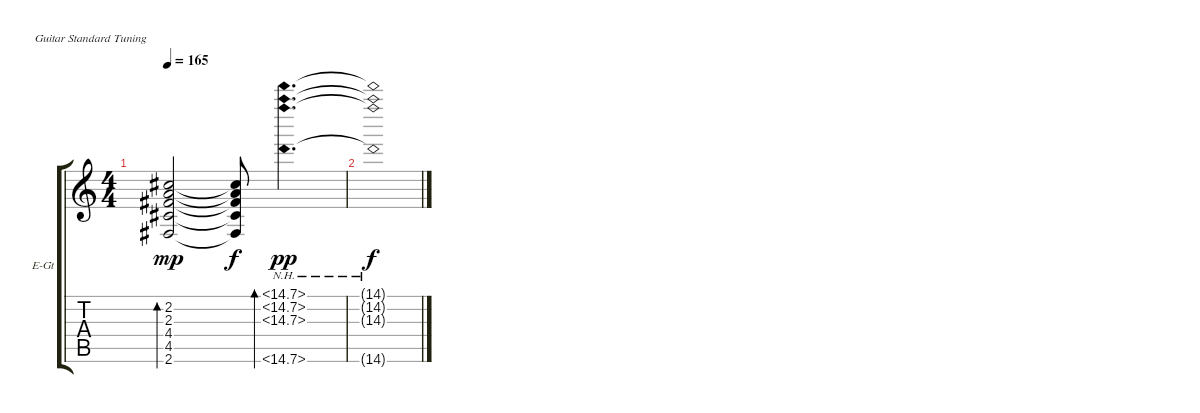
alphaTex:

\defaultSystemsLayout 4
\bracketExtendMode groupsimilarinstruments
\firstSystemTrackNameOrientation horizontal
\otherSystemsTrackNameOrientation horizontal
\track ("Electric Guitar" "E-Gt") {instrument electricguitarclean}
\staff {score tabs}
\tuning (E4 B3 G3 D3 A2 E2)
\ts (4 4)
\tempo 165
\clef g2
\ks c
(2.2 2.3 4.4 4.5 2.6).2{bd 240 dy mp} (2.2{t} 2.3{t} 4.4{t} 4.5{t} 2.6{t}).8{dy f} (14.1{nh} 14.2{nh} 14.3{nh} 14.6{nh}).4{d bd 240 dy pp} |
(14.1{nh t} 14.2{nh t} 14.3{nh t} 14.6{nh t}).1{dy f}
